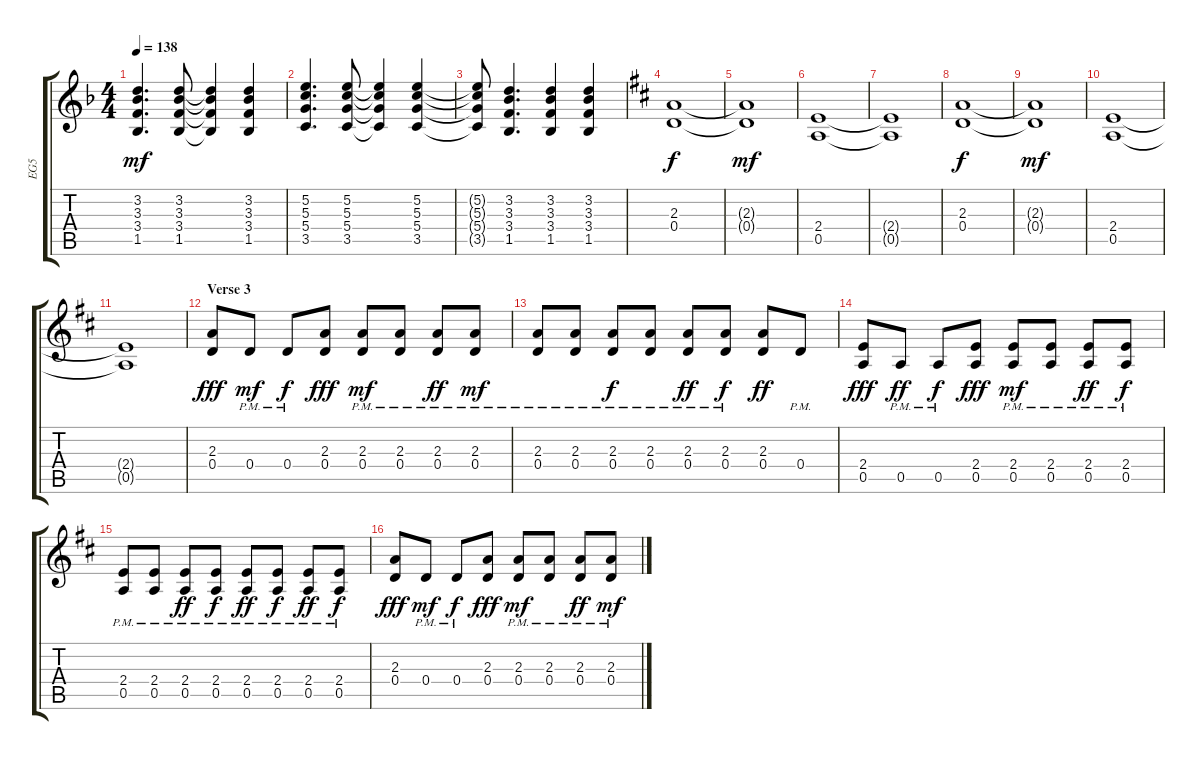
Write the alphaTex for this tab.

\track ("EG5" "EG5") {instrument electricguitarmuted}
\staff {score tabs}
\tuning (E4 B3 G3 D3 A2 E2) {hide}
\ts (4 4)
\tempo 138
\clef g2
\ks f
(3.2 3.3 3.4 1.5).4{d dy mf} (3.2 3.3 3.4 1.5).8 (3.2{t} 3.3{t} 3.4{t} 1.5{t}).4 (3.2 3.3 3.4 1.5).4 |
(5.2 5.3 5.4 3.5).4{d} (5.2 5.3 5.4 3.5).8 (5.2{t} 5.3{t} 5.4{t} 3.5{t}).4 (5.2 5.3 5.4 3.5).4 |
(5.2{t} 5.3{t} 5.4{t} 3.5{t}).8 (3.2 3.3 3.4 1.5).4{d} (3.2 3.3 3.4 1.5).4 (3.2 3.3 3.4 1.5).4 |
\ks d
(2.3 0.4).1{dy f} |
(2.3{t} 0.4{t}).1{dy mf} |
(2.4 0.5).1 |
(2.4{t} 0.5{t}).1 |
(2.3 0.4).1{dy f} |
(2.3{t} 0.4{t}).1{dy mf} |
(2.4 0.5).1 |
(2.4{t} 0.5{t}).1 |
\section ("" "Verse 3")
(2.3 0.4).8{dy fff} 0.4{pm}.8{dy mf} 0.4{pm}.8{dy f} (2.3 0.4).8{dy fff} (2.3{pm} 0.4{pm}).8{dy mf} (2.3{pm} 0.4{pm}).8 (2.3{pm} 0.4{pm}).8{dy ff} (2.3{pm} 0.4{pm}).8{dy mf} |
(2.3{pm} 0.4{pm}).8 (2.3{pm} 0.4{pm}).8 (2.3{pm} 0.4{pm}).8{dy f} (2.3{pm} 0.4{pm}).8 (2.3{pm} 0.4{pm}).8{dy ff} (2.3{pm} 0.4{pm}).8{dy f} (2.3 0.4).8{dy ff} 0.4{pm}.8 |
(2.4 0.5).8{dy fff} 0.5{pm}.8{dy ff} 0.5{pm}.8{dy f} (2.4 0.5).8{dy fff} (2.4{pm} 0.5{pm}).8{dy mf} (2.4{pm} 0.5{pm}).8 (2.4{pm} 0.5{pm}).8{dy ff} (2.4{pm} 0.5{pm}).8{dy f} |
(2.4{pm} 0.5{pm}).8 (2.4{pm} 0.5{pm}).8 (2.4{pm} 0.5{pm}).8{dy ff} (2.4{pm} 0.5{pm}).8{dy f} (2.4{pm} 0.5{pm}).8{dy ff} (2.4{pm} 0.5{pm}).8{dy f} (2.4{pm} 0.5{pm}).8{dy ff} (2.4{pm} 0.5{pm}).8{dy f} |
(2.3 0.4).8{dy fff} 0.4{pm}.8{dy mf} 0.4{pm}.8{dy f} (2.3 0.4).8{dy fff} (2.3{pm} 0.4{pm}).8{dy mf} (2.3{pm} 0.4{pm}).8 (2.3{pm} 0.4{pm}).8{dy ff} (2.3{pm} 0.4{pm}).8{dy mf}
